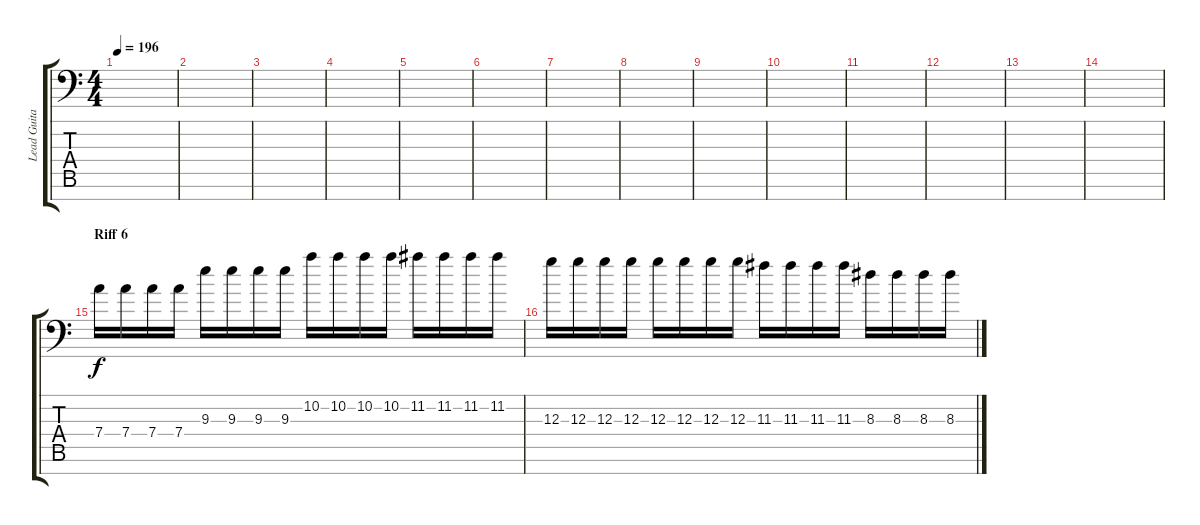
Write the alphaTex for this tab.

\track ("Lead Guitar" "Lead Guita") {instrument distortionguitar}
\staff {score tabs}
\tuning (E4 B3 G3 D3 A2 E2 C-1) {hide}
\ts (4 4)
\tempo 196
\clef f4
\ks c
|
|
|
|
|
|
|
|
|
|
|
|
|
|
\section ("" "Riff 6")
7.4.16 7.4.16 7.4.16 7.4.16 9.3.16 9.3.16 9.3.16 9.3.16 10.2.16 10.2.16 10.2.16 10.2.16 11.2.16 11.2.16 11.2.16 11.2.16 |
12.3.16 12.3.16 12.3.16 12.3.16 12.3.16 12.3.16 12.3.16 12.3.16 11.3.16 11.3.16 11.3.16 11.3.16 8.3.16 8.3.16 8.3.16 8.3.16
